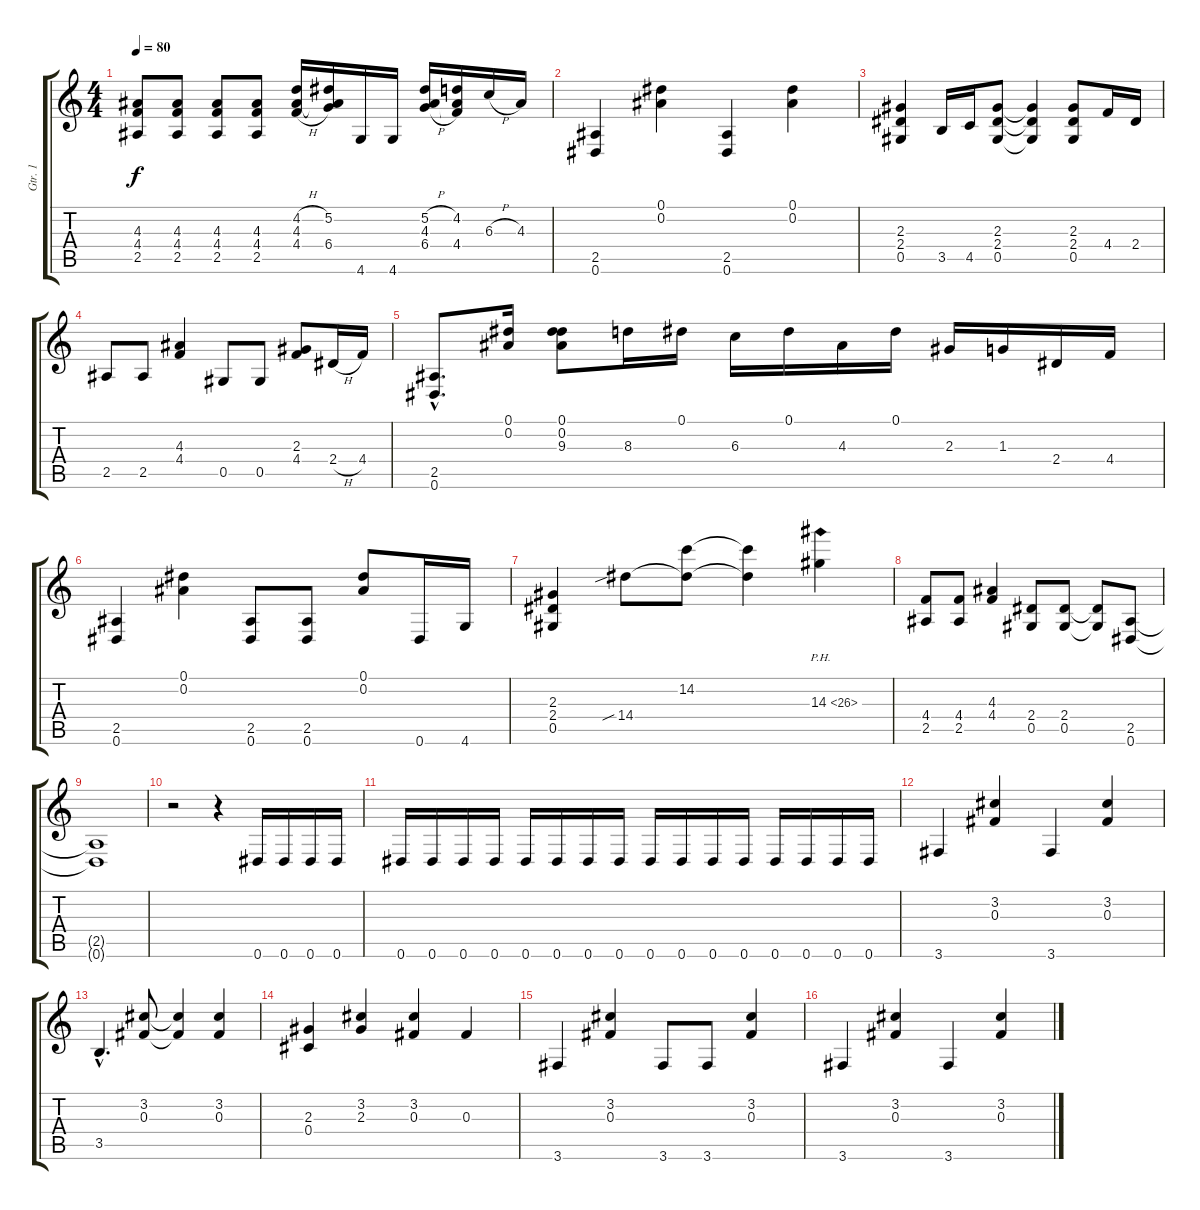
\track ("Gtr. 1" "Gtr. 1") {instrument distortionguitar}
\staff {score tabs}
\tuning (Eb4 Bb3 Gb3 Db3 Ab2 Eb2) {hide}
\ts (4 4)
\tempo 80
\clef g2
\ks c
(4.3 4.4 2.5).8{dy f} (4.3 4.4 2.5).8 (4.3 4.4 2.5).8 (4.3 4.4 2.5).8 (4.2{h} 4.3 4.4{h}).16 (5.2 4.3{t} 6.4).16 4.6.16 4.6.16 (5.2{h} 4.3 6.4{h}).16 (4.2 4.3{t} 4.4).16 6.3{h}.16 4.3.16 |
(2.5 0.6).4 (0.1 0.2).4 (2.5 0.6).4 (0.1 0.2).4 |
(2.3 2.4 0.5).4 3.5.16 4.5.16 (2.3 2.4 0.5).8 (2.3{t} 2.4{t} 0.5{t}).4 (2.3 2.4 0.5).8 4.4.16 2.4.16 |
2.5.8 2.5.8 (4.3 4.4).4 0.5.8 0.5.8 (2.3 4.4).8 2.4{h}.16 4.4.16 |
(2.5{hac} 0.6{hac}).8{d} (0.1 0.2).16 (0.1 0.2 9.3).8 8.3.16 0.1.16 6.3.16 0.1.16 4.3.16 0.1.16 2.3.16 1.3.16 2.4.16 4.4.16 |
(2.5 0.6).4 (0.1 0.2).4 (2.5 0.6).8 (2.5 0.6).8 (0.1 0.2).8 0.6.16 4.6.16 |
(2.3 2.4 0.5).4 14.4{sib}.8 (14.2 14.4{t}).8 (14.2{t} 14.4{t}).4 14.3{ph 12}.4 |
(4.4 2.5).8 (4.4 2.5).8 (4.3 4.4).4 (2.4 0.5).8 (2.4 0.5).8 (2.4{t} 0.5{t}).8 (2.5 0.6).8 |
(2.5{t} 0.6{t}).1 |
r.2 r.4 0.6.16 0.6.16 0.6.16 0.6.16 |
0.6.16 0.6.16 0.6.16 0.6.16 0.6.16 0.6.16 0.6.16 0.6.16 0.6.16 0.6.16 0.6.16 0.6.16 0.6.16 0.6.16 0.6.16 0.6.16 |
3.6.4 (3.2 0.3).4 3.6.4 (3.2 0.3).4 |
3.5{hac}.4{d} (3.2 0.3).8 (3.2{t} 0.3{t}).4 (3.2 0.3).4 |
(2.3 0.4).4 (3.2 2.3).4 (3.2 0.3).4 0.3.4 |
3.6.4 (3.2 0.3).4 3.6.8 3.6.8 (3.2 0.3).4 |
3.6.4 (3.2 0.3).4 3.6.4 (3.2 0.3).4
